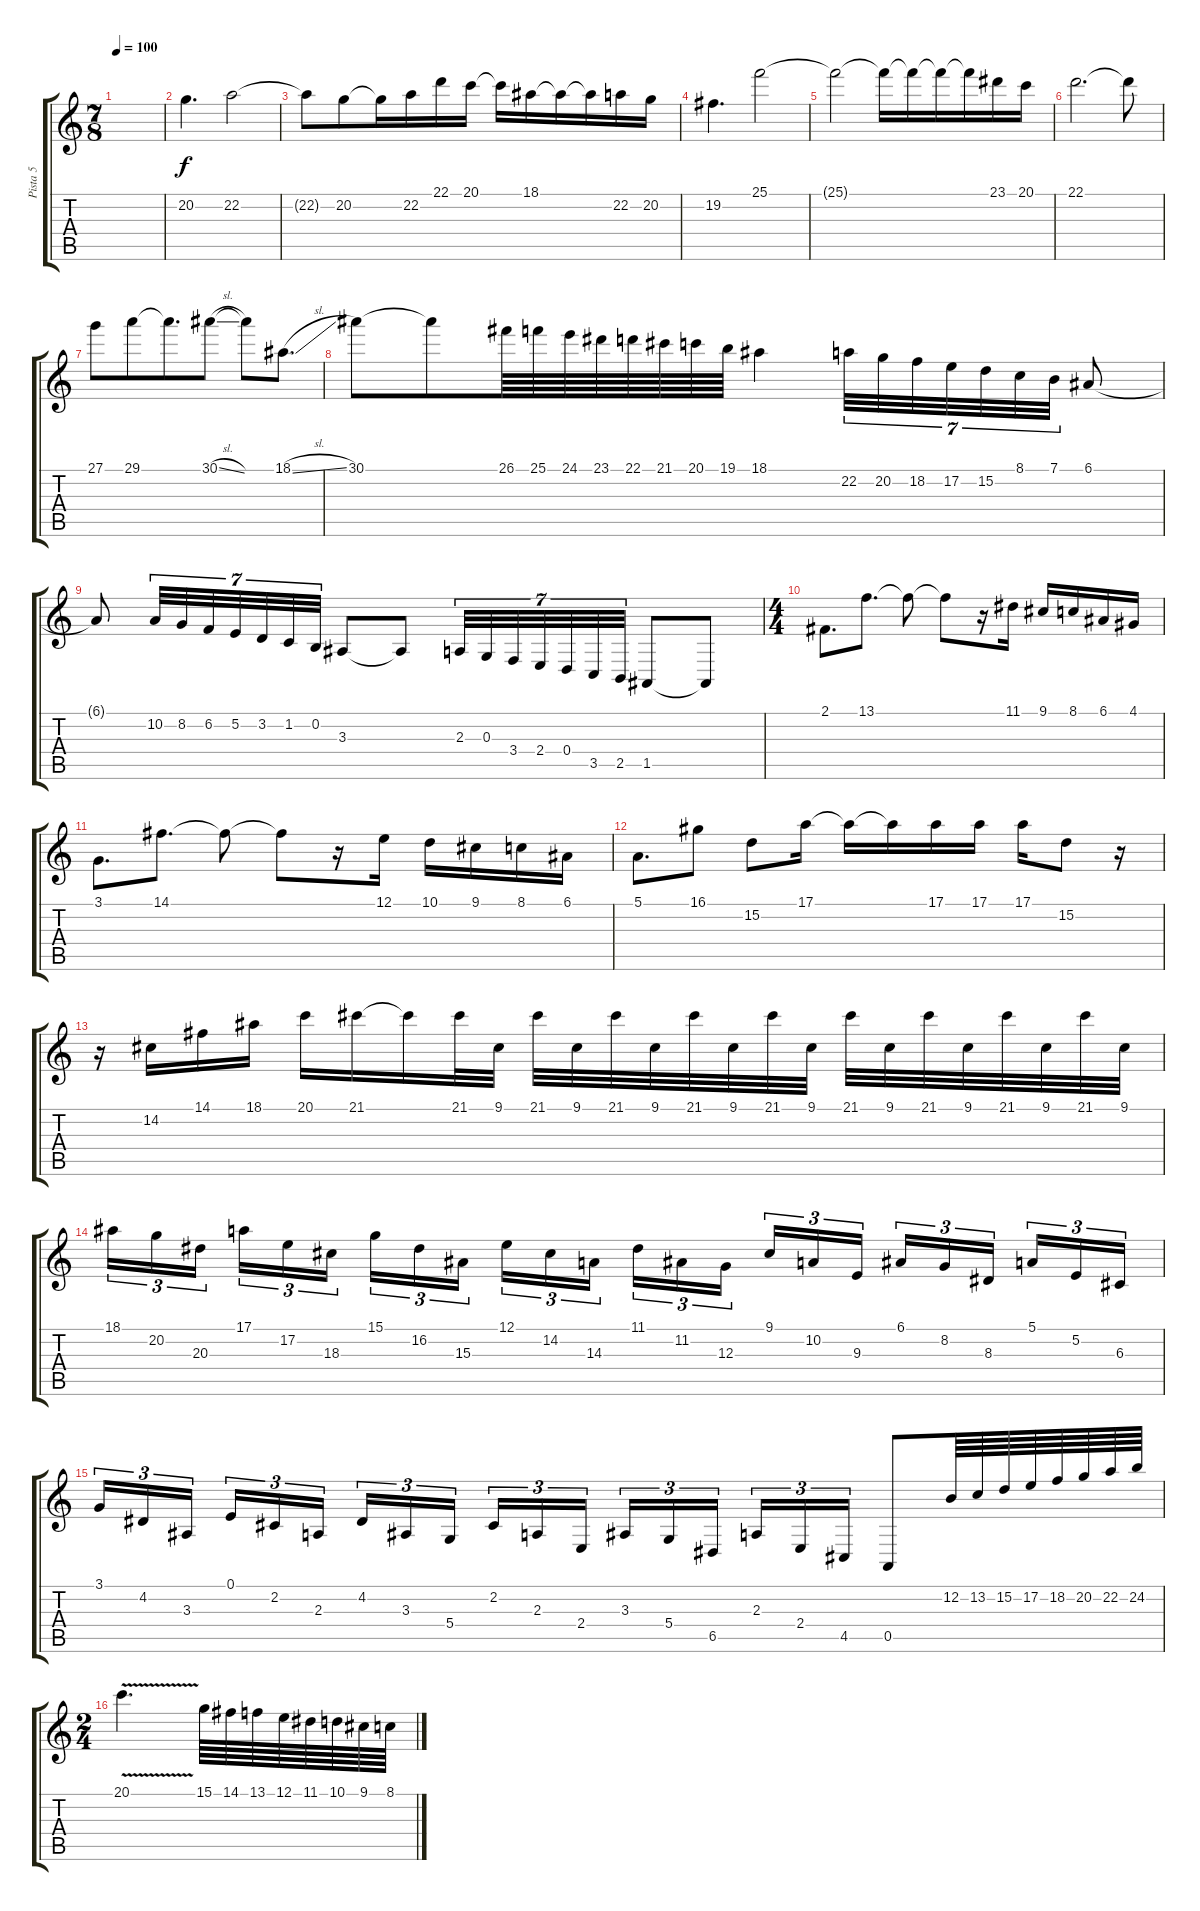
\track ("Pista 5" "Pista 5") {instrument rockorgan}
\staff {score tabs}
\tuning (E4 B3 G3 D3 A2 D2) {hide}
\ts (7 8)
\tempo 100
\clef g2
\ks c
|
20.2.4{d} 22.2.2 |
22.2{t}.8 20.2.8 20.2{t}.16 22.2.16 22.1.16 20.1.16 20.1{t}.16 18.1.16 18.1{t}.16 18.1{t}.16 22.2.16 20.2.16 |
19.2.4{d} 25.1.2 |
25.1{t}.2 25.1{t}.16 25.1{t}.16 25.1{t}.16 25.1{t}.16 23.1.16 20.1.16 |
22.1.2{d} 22.1{t}.8 |
27.1.8 29.1.8 29.1{t}.8{d} 30.1{sl}.8 30.1{t}.8 18.1{sl}.8{d} |
30.1.8 30.1{t}.8 26.1.64 25.1.64 24.1.64 23.1.64 22.1.64 21.1.64 20.1.64 19.1.64 18.1.4 22.2.32{tu (7 4)} 20.2.32{tu (7 4)} 18.2.32{tu (7 4)} 17.2.32{tu (7 4)} 15.2.32{tu (7 4)} 8.1.32{tu (7 4)} 7.1.32{tu (7 4)} 6.1.8 |
6.1{t}.8 10.2.32{tu (7 4)} 8.2.32{tu (7 4)} 6.2.32{tu (7 4)} 5.2.32{tu (7 4)} 3.2.32{tu (7 4)} 1.2.32{tu (7 4)} 0.2.32{tu (7 4)} 3.3.8 3.3{t}.8 2.3.32{tu (7 4)} 0.3.32{tu (7 4)} 3.4.32{tu (7 4)} 2.4.32{tu (7 4)} 0.4.32{tu (7 4)} 3.5.32{tu (7 4)} 2.5.32{tu (7 4)} 1.5.8 1.5{t}.8 |
\ts (4 4)
2.1.8{d} 13.1.8{d} 13.1{t}.8 13.1{t}.8 r.16 11.1.16 9.1.16 8.1.16 6.1.16 4.1.16 |
3.1.8{d} 14.1.8{d} 14.1{t}.8 14.1{t}.8 r.16 12.1.16 10.1.16 9.1.16 8.1.16 6.1.16 |
5.1.8{d} 16.1.8 15.2.8 17.1.16 17.1{t}.16 17.1{t}.16 17.1.16 17.1.16 17.1.16 15.2.8 r.16 |
r.16 14.2.16 14.1.16 18.1.16 20.1.16 21.1.16 21.1{t}.16 21.1.32 9.1.32 21.1.32 9.1.32 21.1.32 9.1.32 21.1.32 9.1.32 21.1.32 9.1.32 21.1.32 9.1.32 21.1.32 9.1.32 21.1.32 9.1.32 21.1.32 9.1.32 |
18.1.16{tu (3 2)} 20.2.16{tu (3 2)} 20.3.16{tu (3 2) beam splitsecondary} 17.1.16{tu (3 2)} 17.2.16{tu (3 2)} 18.3.16{tu (3 2)} 15.1.16{tu (3 2)} 16.2.16{tu (3 2)} 15.3.16{tu (3 2) beam splitsecondary} 12.1.16{tu (3 2)} 14.2.16{tu (3 2)} 14.3.16{tu (3 2)} 11.1.16{tu (3 2)} 11.2.16{tu (3 2)} 12.3.16{tu (3 2) beam splitsecondary} 9.1.16{tu (3 2)} 10.2.16{tu (3 2)} 9.3.16{tu (3 2)} 6.1.16{tu (3 2)} 8.2.16{tu (3 2)} 8.3.16{tu (3 2) beam splitsecondary} 5.1.16{tu (3 2)} 5.2.16{tu (3 2)} 6.3.16{tu (3 2)} |
3.1.16{tu (3 2)} 4.2.16{tu (3 2)} 3.3.16{tu (3 2) beam splitsecondary} 0.1.16{tu (3 2)} 2.2.16{tu (3 2)} 2.3.16{tu (3 2)} 4.2.16{tu (3 2)} 3.3.16{tu (3 2)} 5.4.16{tu (3 2) beam splitsecondary} 2.2.16{tu (3 2)} 2.3.16{tu (3 2)} 2.4.16{tu (3 2)} 3.3.16{tu (3 2)} 5.4.16{tu (3 2)} 6.5.16{tu (3 2) beam splitsecondary} 2.3.16{tu (3 2)} 2.4.16{tu (3 2)} 4.5.16{tu (3 2)} 0.5.8 12.2.64 13.2.64 15.2.64 17.2.64 18.2.64 20.2.64 22.2.64 24.2.64 |
\ts (2 4)
20.1{v}.4{d} 15.1.64 14.1.64 13.1.64 12.1.64 11.1.64 10.1.64 9.1.64 8.1.64
